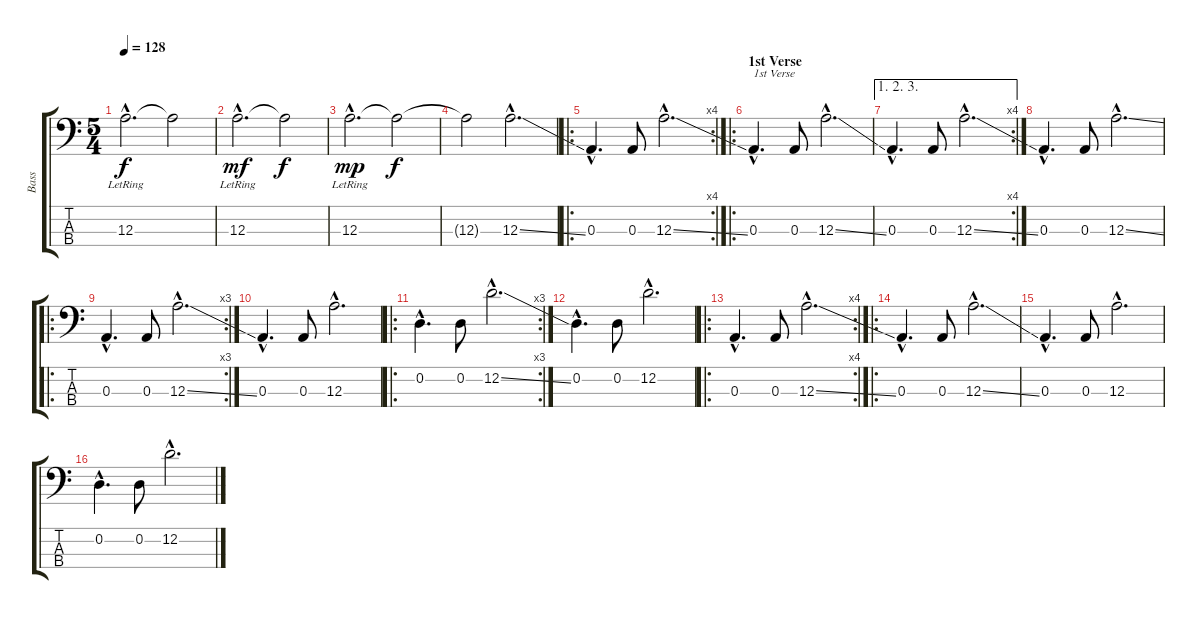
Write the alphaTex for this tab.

\track ("Bass" "Bass") {instrument electricbassfinger}
\staff {score tabs}
\tuning (G2 D2 A1 E1) {hide}
\ts (5 4)
\tempo 128
\clef f4
\ks c
12.3{hac lr}.2{d dy f instrument electricbassfinger} 12.3{t}.2 |
12.3{hac lr}.2{d dy mf} 12.3{t}.2{dy f} |
12.3{hac lr}.2{d dy mp} 12.3{t}.2{dy f} |
12.3{t}.2 12.3{ss hac}.2{d} |
\ro
\rc 4
0.3{hac}.4{d} 0.3.8 12.3{ss hac}.2{d} |
\ro
\section ("" "1st Verse")
0.3{hac}.4{d txt "1st Verse"} 0.3.8 12.3{ss hac}.2{d} |
\ae (1 2 3)
\rc 4
0.3{hac}.4{d} 0.3.8 12.3{ss hac}.2{d} |
0.3{hac}.4{d} 0.3.8 12.3{ss hac}.2{d} |
\ro
\rc 3
0.3{hac}.4{d} 0.3.8 12.3{ss hac}.2{d} |
0.3{hac}.4{d} 0.3.8 12.3{hac}.2{d} |
\ro
\rc 3
0.2{hac}.4{d} 0.2.8 12.2{ss hac}.2{d} |
0.2{hac}.4{d} 0.2.8 12.2{hac}.2{d} |
\ro
\rc 4
0.3{hac}.4{d} 0.3.8 12.3{ss hac}.2{d} |
\ro
0.3{hac}.4{d} 0.3.8 12.3{ss hac}.2{d} |
0.3{hac}.4{d} 0.3.8 12.3{hac}.2{d} |
0.2{hac}.4{d} 0.2.8 12.2{ss hac}.2{d}
